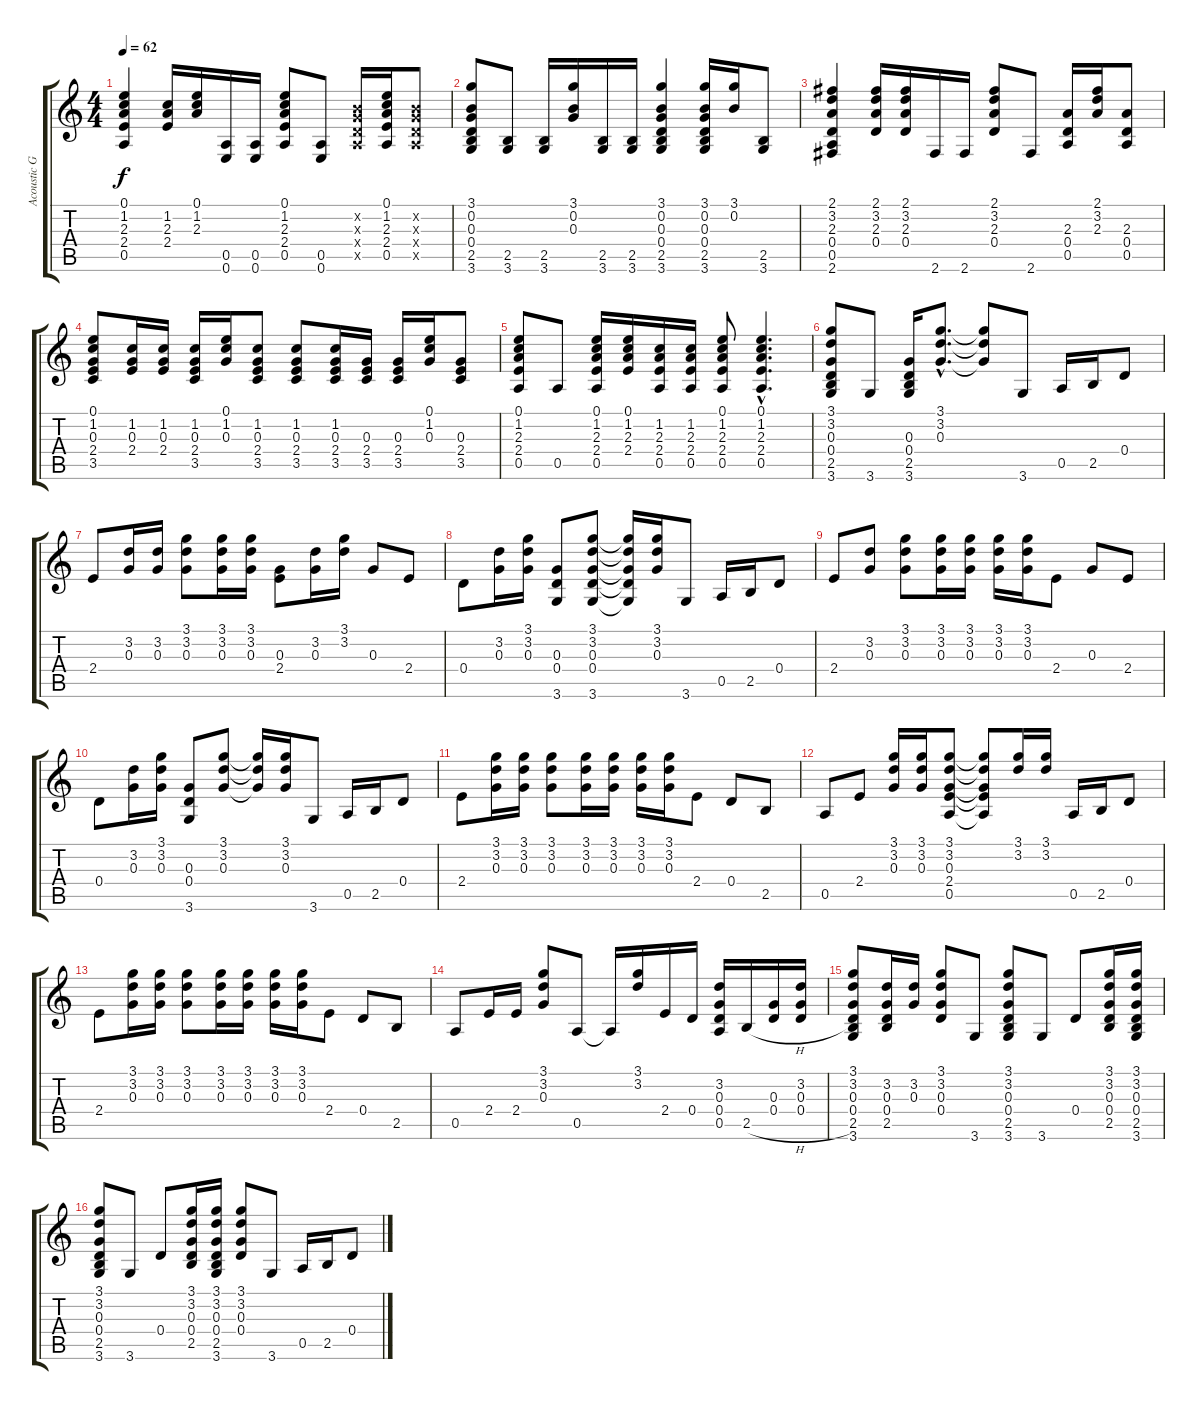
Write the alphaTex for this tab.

\track ("Acoustic Guitar" "Acoustic G") {instrument acousticguitarsteel}
\staff {score tabs}
\tuning (E4 B3 G3 D3 A2 E2) {hide}
\ts (4 4)
\tempo 62
\clef g2
\ks c
(0.1 1.2 2.3 2.4 0.5).4{dy f} (1.2 2.3 2.4).16 (0.1 1.2 2.3).16 (0.5 0.6).16 (0.5 0.6).16 (0.1 1.2 2.3 2.4 0.5).8 (0.5 0.6).8 (0.2{x} 0.3{x} 0.4{x} 0.5{x}).16 (0.1 1.2 2.3 2.4 0.5).16 (0.2{x} 0.3{x} 0.4{x} 0.5{x}).8 |
(3.1 0.2 0.3 0.4 2.5 3.6).8 (2.5 3.6).8 (2.5 3.6).16 (3.1 0.2 0.3).16 (2.5 3.6).16 (2.5 3.6).16 (3.1 0.2 0.3 0.4 2.5 3.6).4 (3.1 0.2 0.3 0.4 2.5 3.6).16 (3.1 0.2).16 (2.5 3.6).8 |
(2.1 3.2 2.3 0.4 0.5 2.6).4 (2.1 3.2 2.3 0.4).16 (2.1 3.2 2.3 0.4).16 2.6.16 2.6.16 (2.1 3.2 2.3 0.4).8 2.6.8 (2.3 0.4 0.5).16 (2.1 3.2 2.3).16 (2.3 0.4 0.5).8 |
(0.1 1.2 0.3 2.4 3.5).8 (1.2 0.3 2.4).16 (1.2 0.3 2.4).16 (1.2 0.3 2.4 3.5).16 (0.1 1.2 0.3).16 (1.2 0.3 2.4 3.5).8 (1.2 0.3 2.4 3.5).8 (1.2 0.3 2.4 3.5).16 (0.3 2.4 3.5).16 (0.3 2.4 3.5).16 (0.1 1.2 0.3).16 (0.3 2.4 3.5).8 |
(0.1 1.2 2.3 2.4 0.5).8 0.5.8 (0.1 1.2 2.3 2.4 0.5).16 (0.1 1.2 2.3 2.4).16 (1.2 2.3 2.4 0.5).16 (1.2 2.3 2.4 0.5).16 (0.1 1.2 2.3 2.4 0.5).8 (0.1{hac} 1.2{hac} 2.3{hac} 2.4{hac} 0.5{hac}).4{d} |
(3.1 3.2 0.3 0.4 2.5 3.6).8 3.6.8 (0.3 0.4 2.5 3.6).16 (3.1{hac} 3.2{hac} 0.3{hac}).8{d} (3.1{t} 3.2{t} 0.3{t}).8 3.6.8 0.5.16 2.5.16 0.4.8 |
2.4.8 (3.2 0.3).16 (3.2 0.3).16 (3.1 3.2 0.3).8 (3.1 3.2 0.3).16 (3.1 3.2 0.3).16 (0.3 2.4).8 (3.2 0.3).16 (3.1 3.2).16 0.3.8 2.4.8 |
0.4.8 (3.2 0.3).16 (3.1 3.2 0.3).16 (0.3 0.4 3.6).8 (3.1 3.2 0.3 0.4 3.6).8 (3.1{t} 3.2{t} 0.3{t} 0.4{t} 3.6{t}).16 (3.1 3.2 0.3).16 3.6.8 0.5.16 2.5.16 0.4.8 |
2.4.8 (3.2 0.3).8 (3.1 3.2 0.3).8 (3.1 3.2 0.3).16 (3.1 3.2 0.3).16 (3.1 3.2 0.3).16 (3.1 3.2 0.3).16 2.4.8 0.3.8 2.4.8 |
0.4.8 (3.2 0.3).16 (3.1 3.2 0.3).16 (0.3 0.4 3.6).8 (3.1 3.2 0.3).8 (3.1{t} 3.2{t} 0.3{t}).16 (3.1 3.2 0.3).16 3.6.8 0.5.16 2.5.16 0.4.8 |
2.4.8 (3.1 3.2 0.3).16 (3.1 3.2 0.3).16 (3.1 3.2 0.3).8 (3.1 3.2 0.3).16 (3.1 3.2 0.3).16 (3.1 3.2 0.3).16 (3.1 3.2 0.3).16 2.4.8 0.4.8 2.5.8 |
0.5.8 2.4.8 (3.1 3.2 0.3).16 (3.1 3.2 0.3).16 (3.1 3.2 0.3 2.4 0.5).8 (3.1{t} 3.2{t} 0.3{t} 2.4{t} 0.5{t}).8 (3.1 3.2).16 (3.1 3.2).16 0.5.16 2.5.16 0.4.8 |
2.4.8 (3.1 3.2 0.3).16 (3.1 3.2 0.3).16 (3.1 3.2 0.3).8 (3.1 3.2 0.3).16 (3.1 3.2 0.3).16 (3.1 3.2 0.3).16 (3.1 3.2 0.3).16 2.4.8 0.4.8 2.5.8 |
0.5.8 2.4.16 2.4.16 (3.1 3.2 0.3).8 0.5.8 0.5{t}.16 (3.1 3.2).16 2.4.16 0.4.16 (3.2 0.3 0.4 0.5).16 2.5{h}.16 (0.3 0.4).16 (3.2 0.3 0.4).16 |
(3.1 3.2 0.3 0.4 2.5 3.6).8 (3.2 0.3 0.4 2.5).16 (3.2 0.3).16 (3.1 3.2 0.3 0.4).8 3.6.8 (3.1 3.2 0.3 0.4 2.5 3.6).8 3.6.8 0.4.8 (3.1 3.2 0.3 0.4 2.5).16 (3.1 3.2 0.3 0.4 2.5 3.6).16 |
(3.1 3.2 0.3 0.4 2.5 3.6).8 3.6.8 0.4.8 (3.1 3.2 0.3 0.4 2.5).16 (3.1 3.2 0.3 0.4 2.5 3.6).16 (3.1 3.2 0.3 0.4).8 3.6.8 0.5.16 2.5.16 0.4.8
